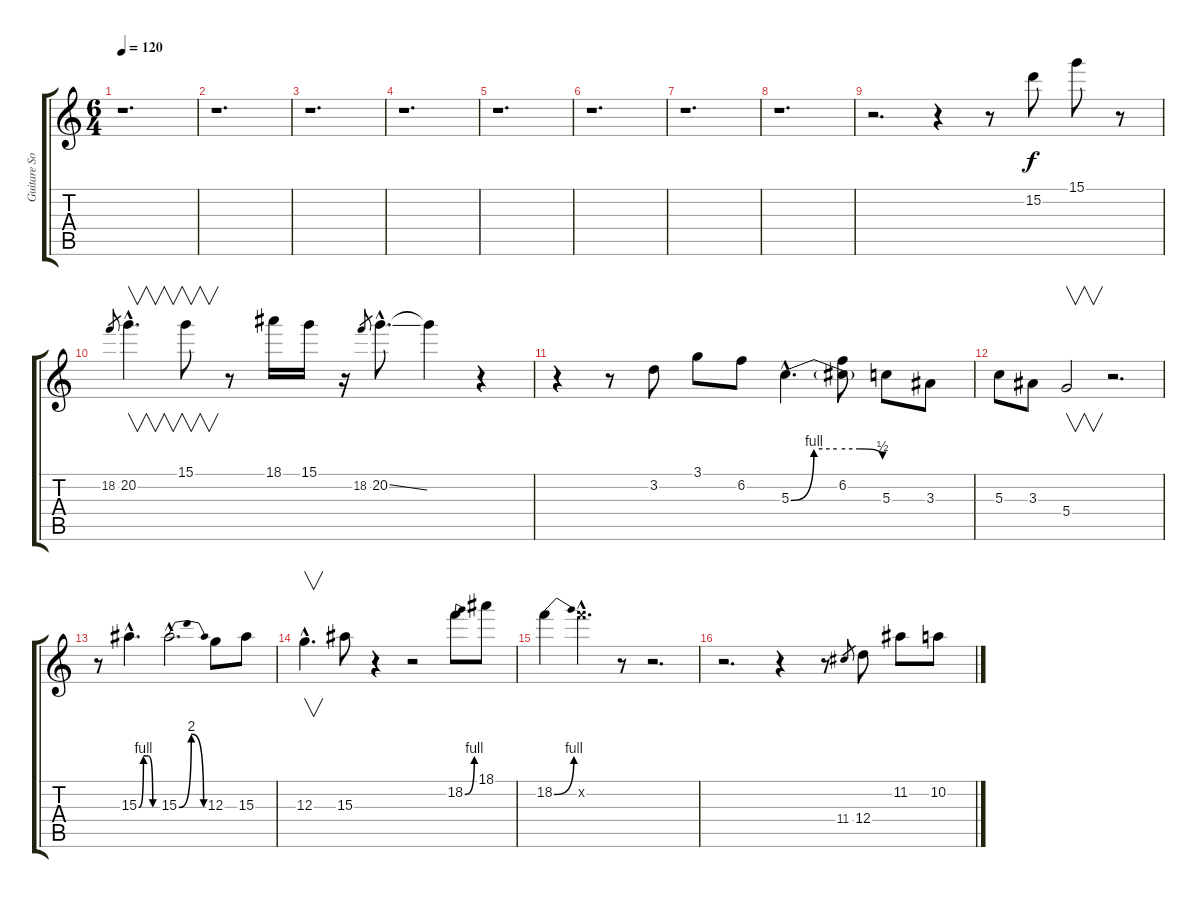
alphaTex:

\track ("Guitare Solo" "Guitare So") {instrument electricguitarclean}
\staff {score tabs}
\tuning (E4 B3 G3 D3 A2 E2) {hide}
\ts (6 4)
\tempo 120
\clef g2
\ks c
r.1{d dy f} |
r.1{d} |
r.1{d} |
r.1{d} |
r.1{d} |
r.1{d} |
r.1{d} |
r.1{d} |
r.2{d} r.4 r.8 15.2.8 15.1.8 r.8 |
18.2.8{gr} 20.2{hac}.4{v d} 15.1.8{v} r.8 18.1.16 15.1.16 r.16 18.2.8{gr} 20.2{ss hac}.8{d} 20.2{t}.4 r.4 |
r.4 r.8 3.2.8 3.1.8 6.2.8 5.3{be (custom 0 0 15 4 30 4 45 4 60 2) hac}.4{d} (6.2 5.3{t}).8 5.3.8 3.3.8 |
5.3.8 3.3.8 5.4.2{v} r.2{d} |
r.8 15.3{be (custom 0 0 15 4 30 4 45 0 60 0) hac}.4{d} 15.3{be (bendrelease 0 0 15 8 30 8 60 0) hac}.2{d} 12.3.8 15.3.8 |
12.3{hac}.4{v d} 15.3.8 r.4 r.2 18.2{be (bend 0 0 60 4)}.8 18.1.8 |
18.2{be (bend 0 0 60 4)}.4 18.2{hac x}.4{d} r.8 r.2{d} |
r.2{d} r.4 r.8 11.4.8{gr} 12.4.8 11.2.8 10.2.8
